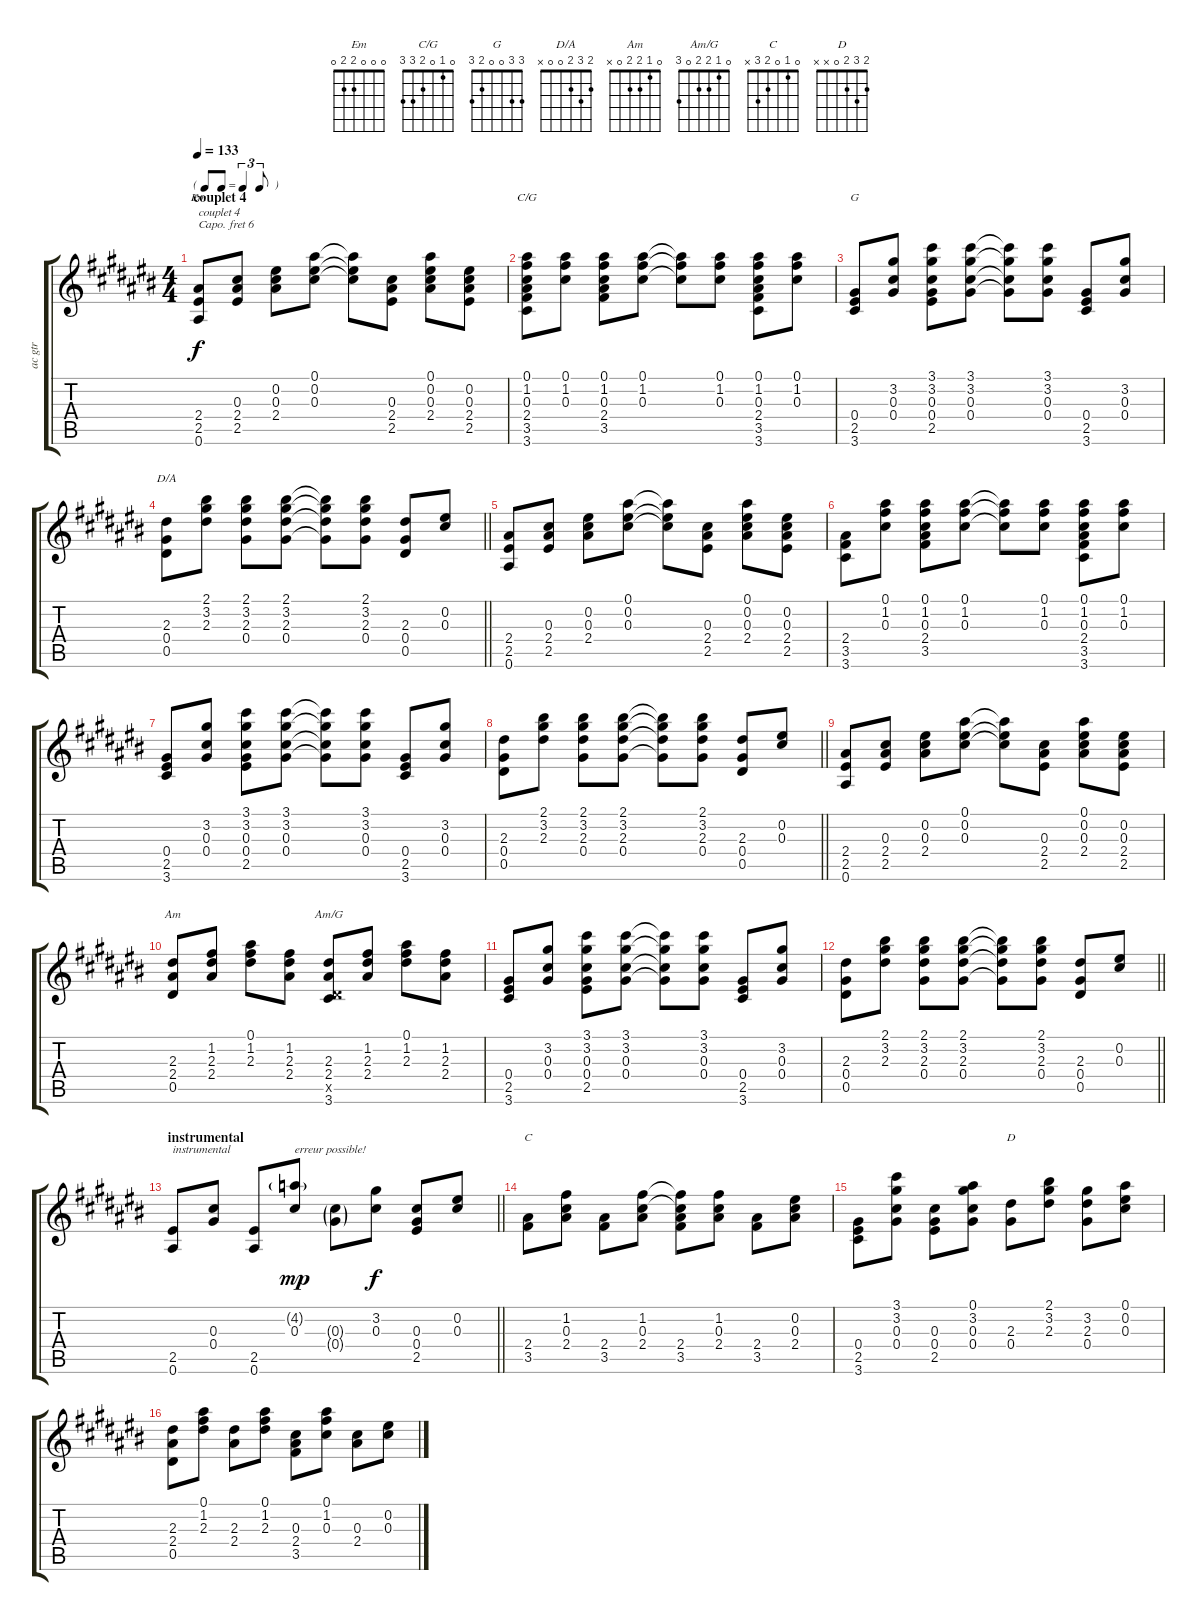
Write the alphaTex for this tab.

\track ("ac gtr" "ac gtr") {instrument acousticguitarsteel}
\staff {score tabs}
\capo 6
\tuning (E4 B3 G3 D3 A2 E2) {hide}
\chord ("Em" 0 0 0 2 2 0)
\chord ("C/G" 0 1 0 2 3 3)
\chord ("G" 3 3 0 0 2 3)
\chord ("D/A" 2 3 2 0 0 x)
\chord ("Am" 0 1 2 2 0 x)
\chord ("Am/G" 0 1 2 2 0 3)
\chord ("C" 0 1 0 2 3 x)
\chord ("D" 2 3 2 0 x x)
\ts (4 4)
\tf triplet8th
\section ("" "couplet 4")
\tempo 133
\clef g2
\ks c#
(2.4 2.5 0.6).8{ch "Em" txt "couplet 4" dy f} (0.3 2.4 2.5).8 (0.2 0.3 2.4).8 (0.1 0.2 0.3).8 (0.1{t} 0.2{t} 0.3{t}).8 (0.3 2.4 2.5).8 (0.1 0.2 0.3 2.4).8 (0.2 0.3 2.4 2.5).8 |
(0.1 1.2 0.3 2.4 3.5 3.6).8{ch "C/G"} (0.1 1.2 0.3).8 (0.1 1.2 0.3 2.4 3.5).8 (0.1 1.2 0.3).8 (0.1{t} 1.2{t} 0.3{t}).8 (0.1 1.2 0.3).8 (0.1 1.2 0.3 2.4 3.5 3.6).8 (0.1 1.2 0.3).8 |
(0.4 2.5 3.6).8{ch "G"} (3.2 0.3 0.4).8 (3.1 3.2 0.3 0.4 2.5).8 (3.1 3.2 0.3 0.4).8 (3.1{t} 3.2{t} 0.3{t} 0.4{t}).8 (3.1 3.2 0.3 0.4).8 (0.4 2.5 3.6).8 (3.2 0.3 0.4).8 |
\barLineRight lightlight
(2.3 0.4 0.5).8{ch "D/A"} (2.1 3.2 2.3).8 (2.1 3.2 2.3 0.4).8 (2.1 3.2 2.3 0.4).8 (2.1{t} 3.2{t} 2.3{t} 0.4{t}).8 (2.1 3.2 2.3 0.4).8 (2.3 0.4 0.5).8 (0.2 0.3).8 |
(2.4 2.5 0.6).8 (0.3 2.4 2.5).8 (0.2 0.3 2.4).8 (0.1 0.2 0.3).8 (0.1{t} 0.2{t} 0.3{t}).8 (0.3 2.4 2.5).8 (0.1 0.2 0.3 2.4).8 (0.2 0.3 2.4 2.5).8 |
(2.4 3.5 3.6).8 (0.1 1.2 0.3).8 (0.1 1.2 0.3 2.4 3.5).8 (0.1 1.2 0.3).8 (0.1{t} 1.2{t} 0.3{t}).8 (0.1 1.2 0.3).8 (0.1 1.2 0.3 2.4 3.5 3.6).8 (0.1 1.2 0.3).8 |
(0.4 2.5 3.6).8 (3.2 0.3 0.4).8 (3.1 3.2 0.3 0.4 2.5).8 (3.1 3.2 0.3 0.4).8 (3.1{t} 3.2{t} 0.3{t} 0.4{t}).8 (3.1 3.2 0.3 0.4).8 (0.4 2.5 3.6).8 (3.2 0.3 0.4).8 |
\barLineRight lightlight
(2.3 0.4 0.5).8 (2.1 3.2 2.3).8 (2.1 3.2 2.3 0.4).8 (2.1 3.2 2.3 0.4).8 (2.1{t} 3.2{t} 2.3{t} 0.4{t}).8 (2.1 3.2 2.3 0.4).8 (2.3 0.4 0.5).8 (0.2 0.3).8 |
(2.4 2.5 0.6).8 (0.3 2.4 2.5).8 (0.2 0.3 2.4).8 (0.1 0.2 0.3).8 (0.1{t} 0.2{t} 0.3{t}).8 (0.3 2.4 2.5).8 (0.1 0.2 0.3 2.4).8 (0.2 0.3 2.4 2.5).8 |
(2.3 2.4 0.5).8{ch "Am"} (1.2 2.3 2.4).8 (0.1 1.2 2.3).8 (1.2 2.3 2.4).8 (2.3 2.4 0.5{x} 3.6).8{ch "Am/G"} (1.2 2.3 2.4).8 (0.1 1.2 2.3).8 (1.2 2.3 2.4).8 |
(0.4 2.5 3.6).8 (3.2 0.3 0.4).8 (3.1 3.2 0.3 0.4 2.5).8 (3.1 3.2 0.3 0.4).8 (3.1{t} 3.2{t} 0.3{t} 0.4{t}).8 (3.1 3.2 0.3 0.4).8 (0.4 2.5 3.6).8 (3.2 0.3 0.4).8 |
\barLineRight lightlight
(2.3 0.4 0.5).8 (2.1 3.2 2.3).8 (2.1 3.2 2.3 0.4).8 (2.1 3.2 2.3 0.4).8 (2.1{t} 3.2{t} 2.3{t} 0.4{t}).8 (2.1 3.2 2.3 0.4).8 (2.3 0.4 0.5).8 (0.2 0.3).8 |
\section ("" "instrumental")
\barLineRight lightlight
(2.5 0.6).8{txt "instrumental"} (0.3 0.4).8 (2.5 0.6).8 (4.2{g} 0.3).8{txt "erreur possible!" dy mp} (0.3{g} 0.4{g}).8 (3.2 0.3).8{dy f} (0.3 0.4 2.5).8 (0.2 0.3).8 |
(2.4 3.5).8{ch "C"} (1.2 0.3 2.4).8 (2.4 3.5).8 (1.2 0.3 2.4).8 (1.2{t} 0.3{t} 2.4 3.5).8 (1.2 0.3 2.4).8 (2.4 3.5).8 (0.2 0.3 2.4).8 |
(0.4 2.5 3.6).8 (3.1 3.2 0.3 0.4).8 (0.3 0.4 2.5).8 (0.1 3.2 0.3 0.4).8 (2.3 0.4).8{ch "D"} (2.1 3.2 2.3).8 (3.2 2.3 0.4).8 (0.1 0.2 0.3).8 |
(2.3 2.4 0.5).8 (0.1 1.2 2.3).8 (2.3 2.4).8 (0.1 1.2 2.3).8 (0.3 2.4 3.5).8 (0.1 1.2 0.3).8 (0.3 2.4).8 (0.2 0.3).8
